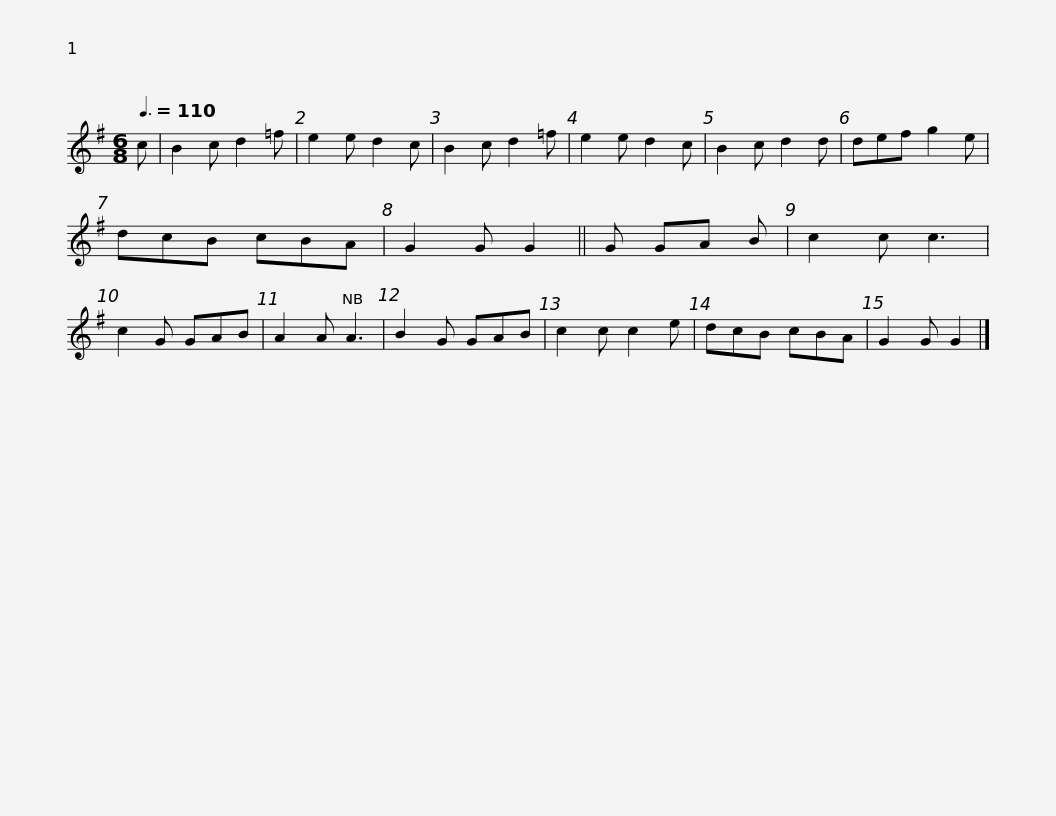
X:1
L:1/8
Q:3/8=110
M:6/8
I:linebreak $
K:G
V:1 treble
V:1
 c | B2 c d2 =f | e2 e d2 c | B2 c d2 =f | e2 e d2 c |$ %5
 B2 c d2 d | def g2 e | dcB cBA | G2 G G2 ||$ G GA B | %10
 c2 c c3 | c2 G GAB | A2 A A3 |$ B2 G GAB | c2 c c2 e | %15
 dcB cBA | G2 G G2 |] %17
